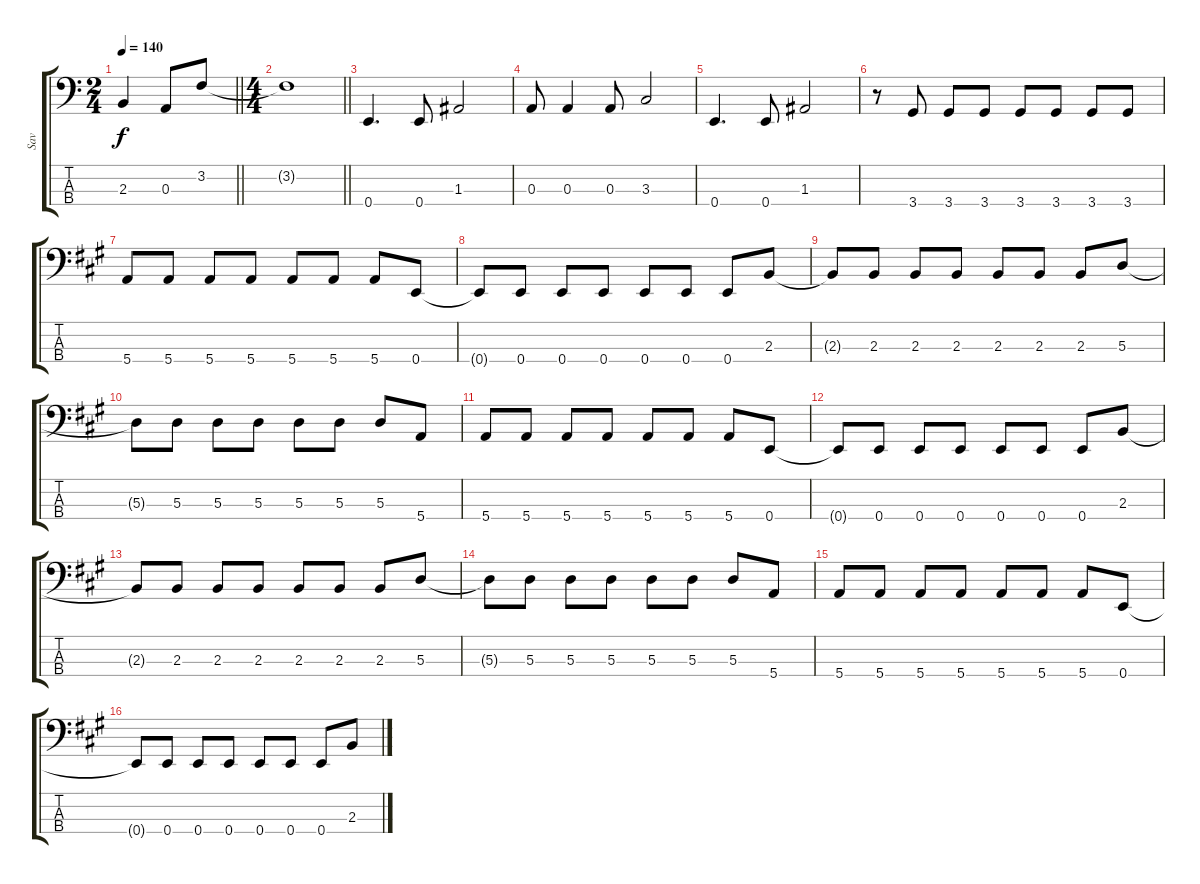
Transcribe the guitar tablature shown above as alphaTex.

\track ("Sav" "Sav") {instrument electricbasspick}
\staff {score tabs}
\tuning (G2 D2 A1 E1) {hide}
\ts (2 4)
\tempo 140
\clef f4
\barLineRight lightlight
\ks c
2.3{t}.4{dy f} 0.3.8 3.2.8 |
\ts (4 4)
\barLineRight lightlight
3.2{t}.1 |
0.4.4{d} 0.4.8 1.3.2 |
0.3.8 0.3.4 0.3.8 3.3.2 |
0.4.4{d} 0.4.8 1.3.2 |
r.8 3.4.8 3.4.8 3.4.8 3.4.8 3.4.8 3.4.8 3.4.8 |
\ks a
5.4.8 5.4.8 5.4.8 5.4.8 5.4.8 5.4.8 5.4.8 0.4.8 |
0.4{t}.8 0.4.8 0.4.8 0.4.8 0.4.8 0.4.8 0.4.8 2.3.8 |
2.3{t}.8 2.3.8 2.3.8 2.3.8 2.3.8 2.3.8 2.3.8 5.3.8 |
5.3{t}.8 5.3.8 5.3.8 5.3.8 5.3.8 5.3.8 5.3.8 5.4.8 |
5.4.8 5.4.8 5.4.8 5.4.8 5.4.8 5.4.8 5.4.8 0.4.8 |
0.4{t}.8 0.4.8 0.4.8 0.4.8 0.4.8 0.4.8 0.4.8 2.3.8 |
2.3{t}.8 2.3.8 2.3.8 2.3.8 2.3.8 2.3.8 2.3.8 5.3.8 |
5.3{t}.8 5.3.8 5.3.8 5.3.8 5.3.8 5.3.8 5.3.8 5.4.8 |
5.4.8 5.4.8 5.4.8 5.4.8 5.4.8 5.4.8 5.4.8 0.4.8 |
0.4{t}.8 0.4.8 0.4.8 0.4.8 0.4.8 0.4.8 0.4.8 2.3.8
